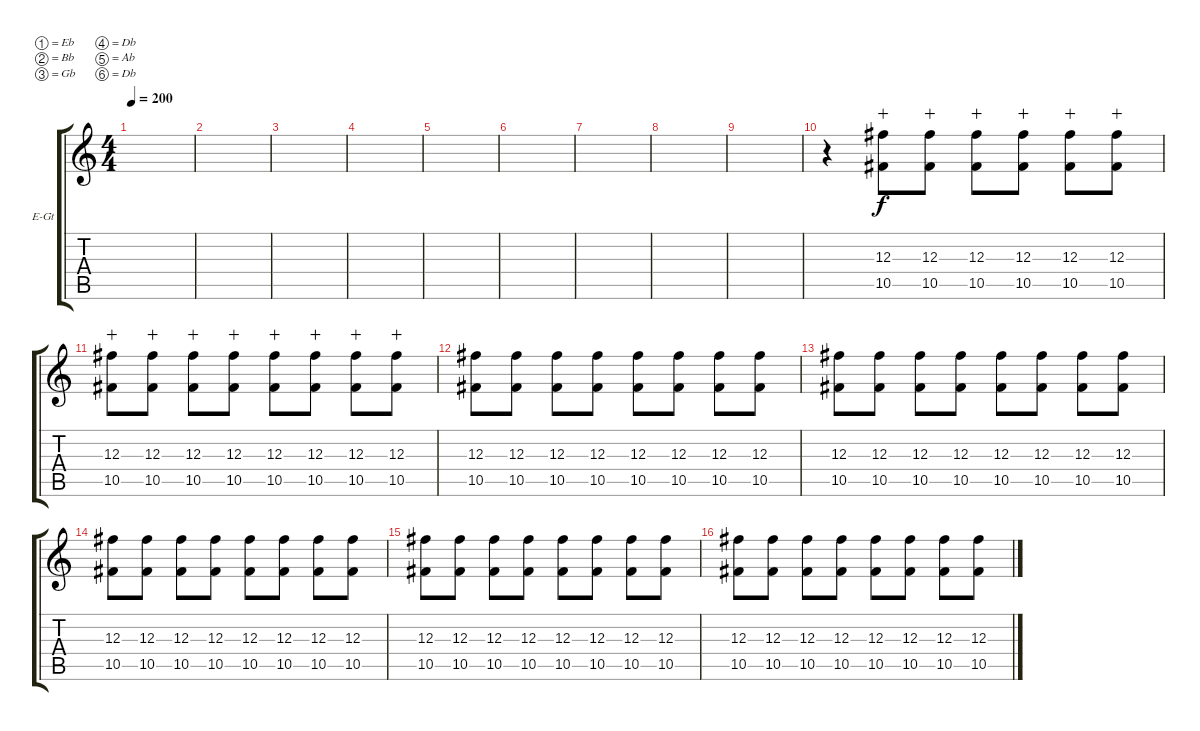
\defaultSystemsLayout 4
\bracketExtendMode groupsimilarinstruments
\firstSystemTrackNameOrientation horizontal
\otherSystemsTrackNameOrientation horizontal
\track ("Secret Guitar" "E-Gt") {instrument electricguitarclean}
\staff {score tabs}
\tuning (Eb4 Bb3 Gb3 Db3 Ab2 Db2)
\ts (4 4)
\tempo 200
\clef g2
\scale
0.333333
\ks c
|
\scale
0.333333 |
\scale
0.333333 |
\scale
0.333333 |
\scale
0.333333 |
\scale
0.333333 |
\scale
0.333333 |
\scale
0.333333 |
\scale
0.333333 |
\scale
0.333333 r.4 (10.5 12.3).8{wahc} (10.5 12.3).8{wahc} (10.5 12.3).8{wahc} (10.5 12.3).8{wahc} (10.5 12.3).8{wahc} (10.5 12.3).8{wahc} |
\scale
0.333333 (10.5 12.3).8{wahc} (10.5 12.3).8{wahc} (10.5 12.3).8{wahc} (10.5 12.3).8{wahc} (10.5 12.3).8{wahc} (10.5 12.3).8{wahc} (10.5 12.3).8{wahc} (10.5 12.3).8{wahc} |
\scale
0.333333 (10.5 12.3).8 (10.5 12.3).8 (10.5 12.3).8 (10.5 12.3).8 (10.5 12.3).8 (10.5 12.3).8 (10.5 12.3).8 (10.5 12.3).8 |
\scale
0.333333 (10.5 12.3).8 (10.5 12.3).8 (10.5 12.3).8 (10.5 12.3).8 (10.5 12.3).8 (10.5 12.3).8 (10.5 12.3).8 (10.5 12.3).8 |
\scale
0.333333 (10.5 12.3).8 (10.5 12.3).8 (10.5 12.3).8 (10.5 12.3).8 (10.5 12.3).8 (10.5 12.3).8 (10.5 12.3).8 (10.5 12.3).8 |
(10.5 12.3).8 (10.5 12.3).8 (10.5 12.3).8 (10.5 12.3).8 (10.5 12.3).8 (10.5 12.3).8 (10.5 12.3).8 (10.5 12.3).8 |
(10.5 12.3).8 (10.5 12.3).8 (10.5 12.3).8 (10.5 12.3).8 (10.5 12.3).8 (10.5 12.3).8 (10.5 12.3).8 (10.5 12.3).8
